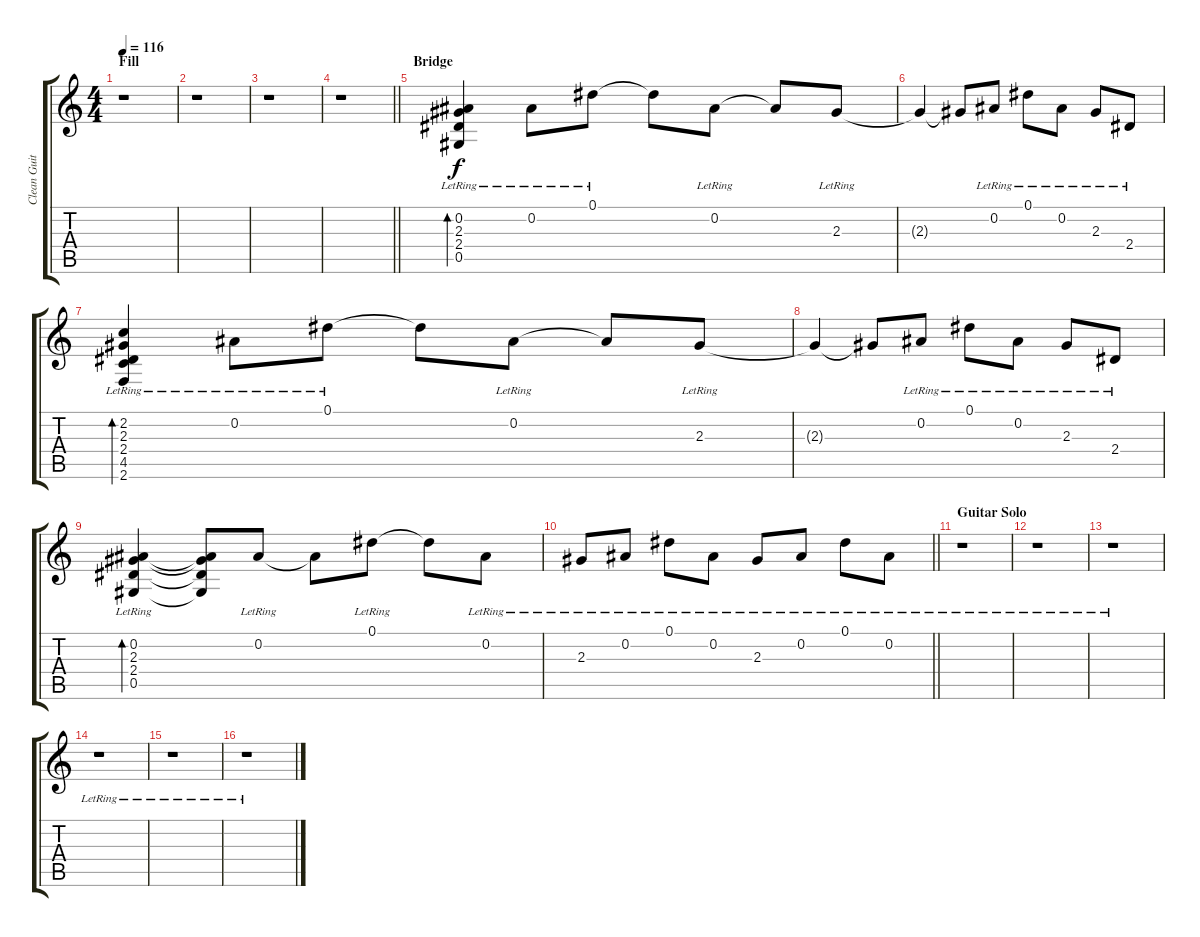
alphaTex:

\track ("Clean Guitar" "Clean Guit") {instrument electricguitarclean}
\staff {score tabs}
\tuning (Eb4 Bb3 Gb3 Db3 Ab2 Eb2) {hide}
\ts (4 4)
\section ("" "Fill")
\tempo 116
\clef g2
\ks c
r.1{dy f} |
r.1 |
r.1 |
\barLineRight lightlight
r.1 |
\section ("" "Bridge")
(0.2{lr} 2.3{lr} 2.4{lr} 0.5{lr}).4{bd 120} 0.2{lr}.8 0.1{lr}.8 0.1{t}.8 0.2{lr}.8 0.2{t}.8 2.3{lr}.8 |
2.3{t}.4 2.3{t}.8 0.2{lr}.8 0.1{lr}.8 0.2{lr}.8 2.3{lr}.8 2.4{lr}.8 |
(2.2{lr} 2.3{lr} 2.4{lr} 4.5{lr} 2.6{lr}).4{bd 120} 0.2{lr}.8 0.1{lr}.8 0.1{t}.8 0.2{lr}.8 0.2{t}.8 2.3{lr}.8 |
2.3{t}.4 2.3{t}.8 0.2{lr}.8 0.1{lr}.8 0.2{lr}.8 2.3{lr}.8 2.4{lr}.8 |
(0.2{lr} 2.3{lr} 2.4{lr} 0.5{lr}).4{bd 120} (0.2{t} 2.3{t} 2.4{t} 0.5{t}).8 0.2{lr}.8 0.2{t}.8 0.1{lr}.8 0.1{t}.8 0.2{lr}.8 |
\barLineRight lightlight
2.3{lr}.8 0.2{lr}.8 0.1{lr}.8 0.2{lr}.8 2.3{lr}.8 0.2{lr}.8 0.1{lr}.8 0.2{lr}.8 |
\section ("" "Guitar Solo")
r.1 |
r.1 |
r.1 |
r.1 |
r.1 |
r.1
